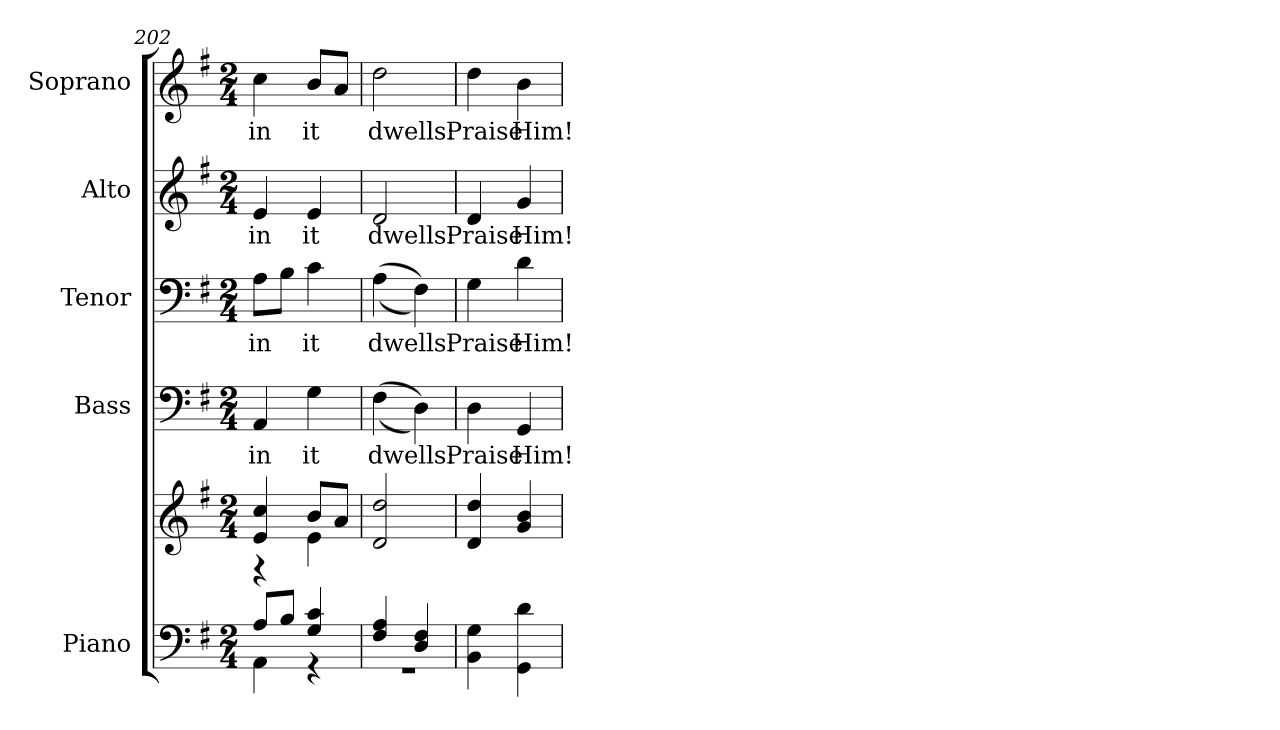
**kern	**kern	**kern	**text	**kern	**text	**kern	**text	**kern	**text
*part5	*part5	*part4	*part4	*part3	*part3	*part2	*part2	*part1	*part1
*staff6	*staff5	*staff4	*staff4	*staff3	*staff3	*staff2	*staff2	*staff1	*staff1
*I"Piano	*	*I"Bass	*	*I"Tenor	*	*I"Alto	*	*I"Soprano	*
*I'Pno.	*	*I'B.	*	*I'T.	*	*I'A.	*	*I'S.	*
!!LO:PB:g=z
*clefF4	*clefG2	*clefF4	*	*clefF4	*	*clefG2	*	*clefG2	*
*k[f#]	*k[f#]	*k[f#]	*	*k[f#]	*	*k[f#]	*	*k[f#]	*
*G:	*G:	*G:	*	*G:	*	*G:	*	*G:	*
*M2/4	*M2/4	*M2/4	*	*M2/4	*	*M2/4	*	*M2/4	*
=202	=202	=202	=202	=202	=202	=202	=202	=202	=202
*^	*^	*	*	*	*	*	*	*	*
!	!	!	!	!	!LO:LY:b:color=#000000	!	!	!	!	!	!
!	!	!	!	!	!	!	!LO:LY:b:color=#000000	!	!	!	!
!	!	!	!	!	!	!	!	!	!LO:LY:b:color=#000000	!	!
!	!	!	!	!	!	!	!	!	!	!	!LO:LY:b:color=#000000
8Ai/L	4AAi\	4ei/ 4cci	4r	4AAi/	in	8Ai\L	in	4ei/	in	4cci\	in
8Bi/J	.	.	.	.	.	8Bi\J	.	.	.	.	.
!	!	!	!	!	!LO:LY:b:color=#000000	!	!	!	!	!	!
!	!	!	!	!	!	!	!LO:LY:b:color=#000000	!	!	!	!
!	!	!	!	!	!	!	!	!	!LO:LY:b:color=#000000	!	!
!	!	!	!	!	!	!	!	!	!	!	!LO:LY:b:color=#000000
4Gi/ 4ci	4r	8bi/L	4ei\	4Gi\	it	4ci\	it	4ei/	it	8bi/L	it
.	.	8ai/J	.	.	.	.	.	.	.	8ai/J	.
*	*	*v	*v	*	*	*	*	*	*	*	*
=203	=203	=203	=203	=203	=203	=203	=203	=203	=203	=203
!	!	!	!	!LO:LY:b:color=#000000	!	!	!	!	!	!
!	!	!	!	!	!	!LO:LY:b:color=#000000	!	!	!	!
!	!	!	!	!	!	!	!	!LO:LY:b:color=#000000	!	!
!	!	!	!	!	!	!	!	!	!	!LO:LY:b:color=#000000
4F#i/ 4Ai	2r	2di/ 2ddi	((4F#i\	dwells:	((4Ai\	dwells:	2di/	dwells:	2ddi\	dwells:
4Di/ 4F#i	.	.	4Di\))	.	4F#i\))	.	.	.	.	.
*v	*v	*	*	*	*	*	*	*	*	*
=204	=204	=204	=204	=204	=204	=204	=204	=204	=204
!	!	!	!LO:LY:b:color=#000000	!	!	!	!	!	!
!	!	!	!	!	!LO:LY:b:color=#000000	!	!	!	!
!	!	!	!	!	!	!	!LO:LY:b:color=#000000	!	!
!	!	!	!	!	!	!	!	!	!LO:LY:b:color=#000000
4BBi\ 4Gi	4di/ 4ddi	4Di\	Praise	4Gi\	Praise	4di/	Praise	4ddi\	Praise
!	!	!	!LO:LY:b:color=#000000	!	!	!	!	!	!
!	!	!	!	!	!LO:LY:b:color=#000000	!	!	!	!
!	!	!	!	!	!	!	!LO:LY:b:color=#000000	!	!
!	!	!	!	!	!	!	!	!	!LO:LY:b:color=#000000
4GGi\ 4di	4gi/ 4bi	4GGi/	Him!	4di\	Him!	4gi/	Him!	4bi\	Him!
=	=	=	=	=	=	=	=	=	=
*-	*-	*-	*-	*-	*-	*-	*-	*-	*-
